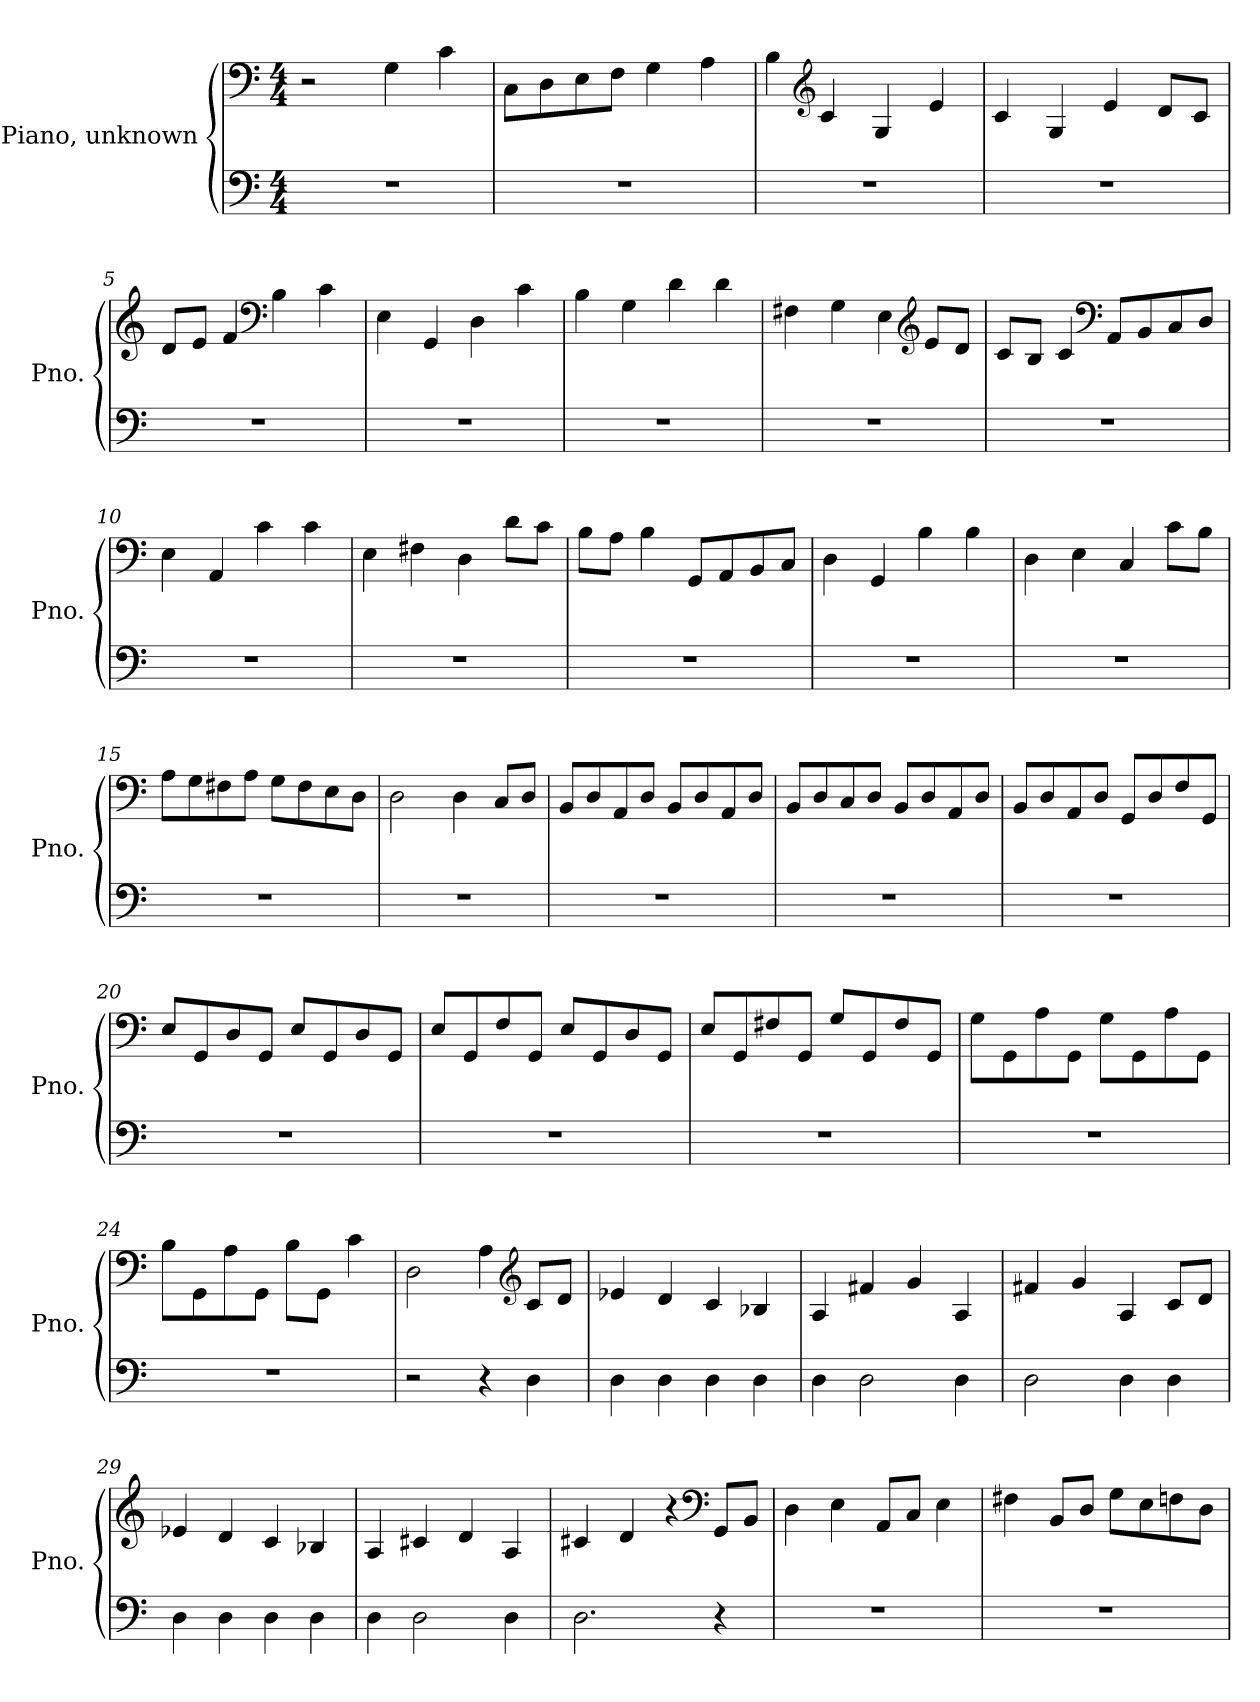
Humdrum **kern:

**kern	**kern
*part1	*part1
*staff2	*staff1
*I"Piano, unknown	*
*I'Pno.	*
*clefF4	*clefF4
*k[]	*k[]
*M4/4	*M4/4
*MM120	*MM120
=1	=1
1r	2r
.	4G\
.	4c\
=2	=2
1r	8C\L
.	8D\
.	8E\
.	8F\J
.	4G\
.	4A\
=3	=3
1r	4B\
*	*clefG2
.	4c/
.	4G/
.	4e/
=4	=4
1r	4c/
.	4G/
.	4e/
.	8d/L
.	8c/J
=5	=5
1r	8d/L
.	8e/J
.	4f/
*	*clefF4
.	4B\
.	4c\
=6	=6
1r	4E\
.	4GG/
.	4D\
.	4c\
=7	=7
1r	4B\
.	4G\
.	4d\
.	4d\
!!LO:LB:g=z
=8	=8
1r	4F#X\
.	4G\
.	4E\
*	*clefG2
.	8e/L
.	8d/J
=9	=9
1r	8c/L
.	8B/J
.	4c/
*	*clefF4
.	8AA/L
.	8BB/
.	8C/
.	8D/J
=10	=10
1r	4E\
.	4AA/
.	4c\
.	4c\
=11	=11
1r	4E\
.	4F#X\
.	4D\
.	8d\L
.	8c\J
=12	=12
1r	8B\L
.	8A\J
.	4B\
.	8GG/L
.	8AA/
.	8BB/
.	8C/J
=13	=13
1r	4D\
.	4GG/
.	4B\
.	4B\
!!LO:LB:g=z
=14	=14
1r	4D\
.	4E\
.	4C/
.	8c\L
.	8B\J
=15	=15
1r	8A\L
.	8G\
.	8F#X\
.	8A\J
.	8G\L
.	8F#\
.	8E\
.	8D\J
=16	=16
1r	2D\
.	4D\
.	8C/L
.	8D/J
=17	=17
1r	8BB/L
.	8D/
.	8AA/
.	8D/J
.	8BB/L
.	8D/
.	8AA/
.	8D/J
=18	=18
1r	8BB/L
.	8D/
.	8C/
.	8D/J
.	8BB/L
.	8D/
.	8AA/
.	8D/J
=19	=19
1r	8BB/L
.	8D/
.	8AA/
.	8D/J
.	8GG/L
.	8D/
.	8F/
.	8GG/J
!!LO:LB:g=z
=20	=20
1r	8E/L
.	8GG/
.	8D/
.	8GG/J
.	8E/L
.	8GG/
.	8D/
.	8GG/J
=21	=21
1r	8E/L
.	8GG/
.	8F/
.	8GG/J
.	8E/L
.	8GG/
.	8D/
.	8GG/J
=22	=22
1r	8E/L
.	8GG/
.	8F#X/
.	8GG/J
.	8G/L
.	8GG/
.	8F#/
.	8GG/J
=23	=23
1r	8G\L
.	8GG\
.	8A\
.	8GG\J
.	8G\L
.	8GG\
.	8A\
.	8GG\J
=24	=24
1r	8B\L
.	8GG\
.	8A\
.	8GG\J
.	8B\L
.	8GG\J
.	4c\
!!LO:LB:g=z
=25	=25
2r	2D\
4r	4A\
*	*clefG2
4D\	8c/L
.	8d/J
=26	=26
4D\	4e-X/
4D\	4d/
4D\	4c/
4D\	4B-X/
=27	=27
4D\	4A/
2D\	4f#X/
.	4g/
4D\	4A/
=28	=28
2D\	4f#X/
.	4g/
4D\	4A/
4D\	8c/L
.	8d/J
=29	=29
4D\	4e-X/
4D\	4d/
4D\	4c/
4D\	4B-X/
=30	=30
4D\	4A/
2D\	4c#X/
.	4d/
4D\	4A/
=31	=31
2.D\	4c#X/
.	4d/
.	4r
*	*clefF4
4r	8GG/L
.	8BB/J
!!LO:LB:g=z
=32	=32
1r	4D\
.	4E\
.	8AA/L
.	8C/J
.	4E\
=33	=33
1r	4F#X\
.	8BB/L
.	8D/J
.	8G\L
.	8E\
.	8Fn\
.	8D\J
=	=
*-	*-
